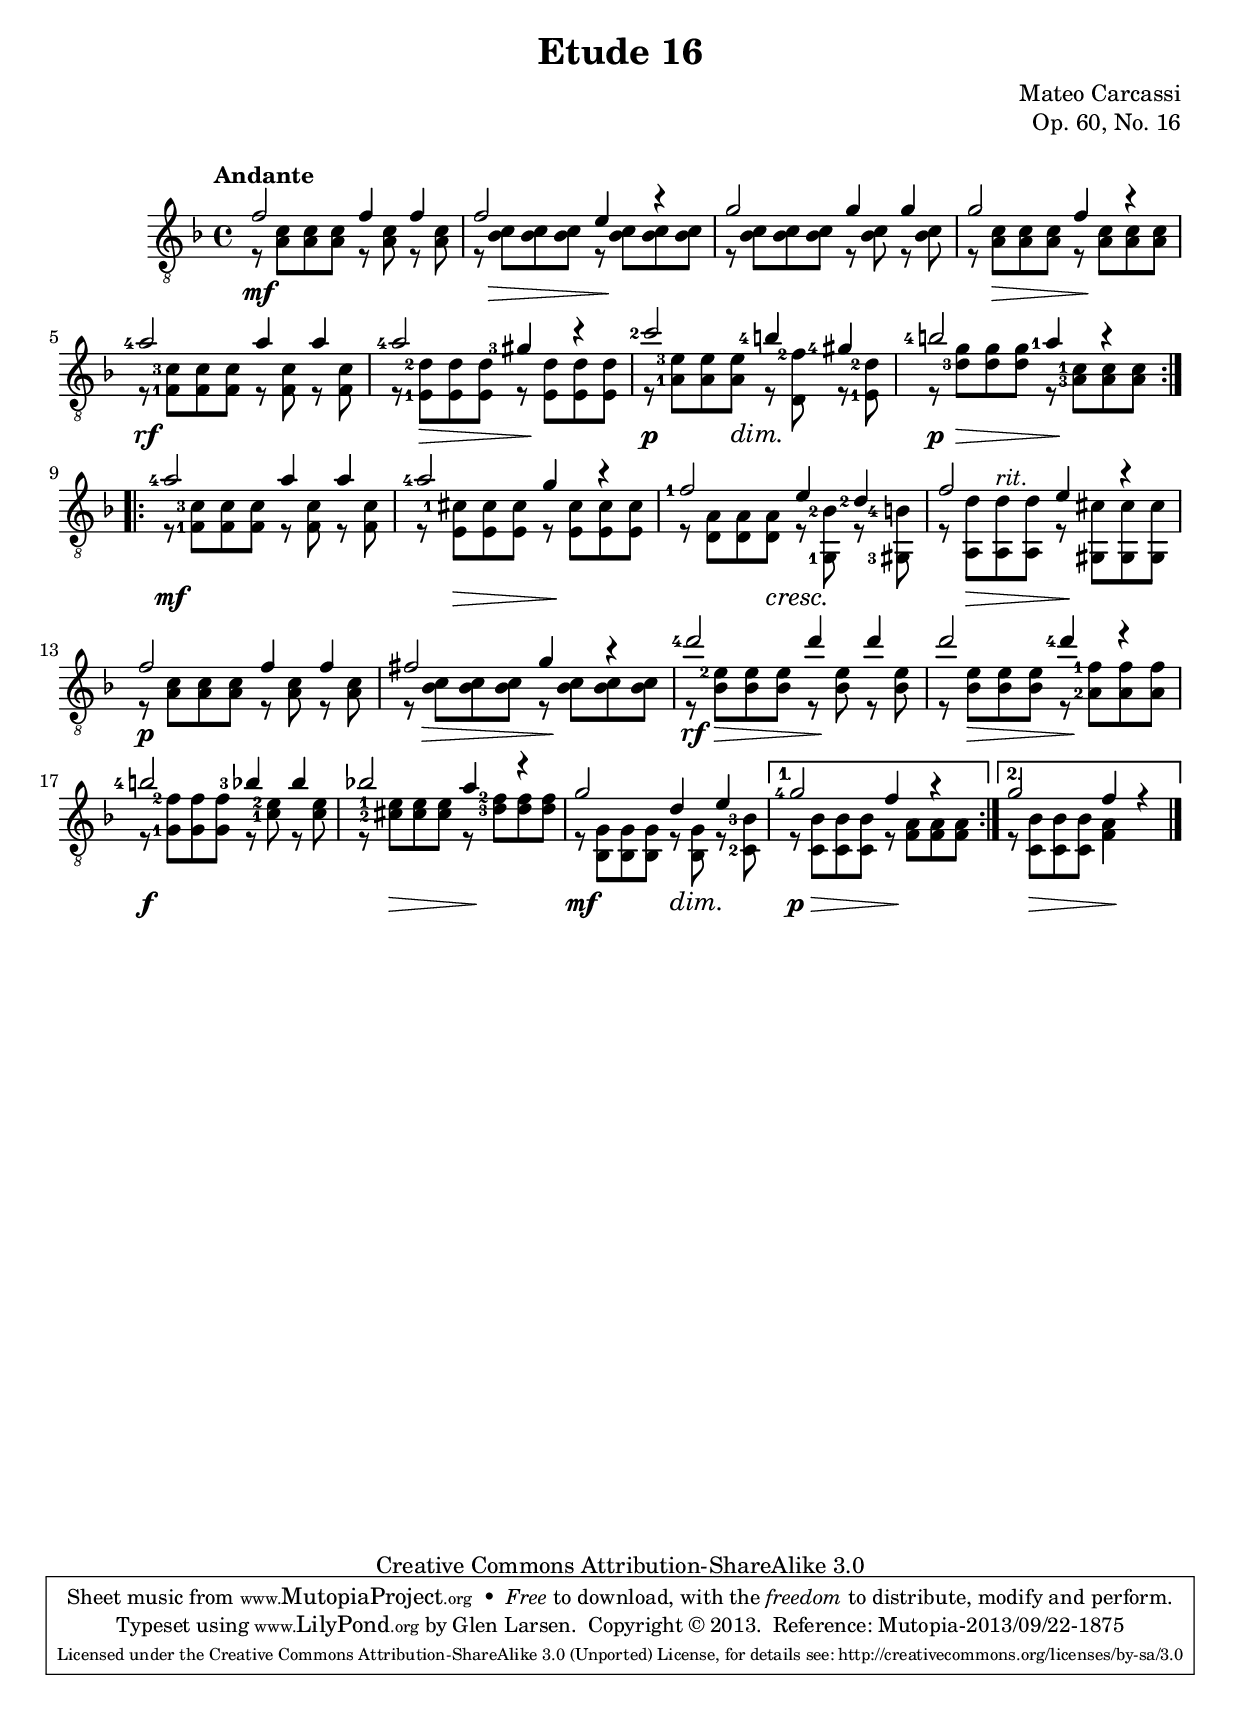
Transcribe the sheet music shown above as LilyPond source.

\version "2.16.1"
\header {
  title = "Etude 16"
  composer = "Mateo Carcassi"
  opus = "Op. 60, No. 16"
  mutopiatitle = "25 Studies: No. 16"
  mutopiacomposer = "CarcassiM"
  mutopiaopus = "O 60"
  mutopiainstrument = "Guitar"
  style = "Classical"
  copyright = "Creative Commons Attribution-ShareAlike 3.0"
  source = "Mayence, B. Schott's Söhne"
  % From Boije 94
  date = "1853"
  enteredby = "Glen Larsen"
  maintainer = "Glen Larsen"
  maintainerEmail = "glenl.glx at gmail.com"

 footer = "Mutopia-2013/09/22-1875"
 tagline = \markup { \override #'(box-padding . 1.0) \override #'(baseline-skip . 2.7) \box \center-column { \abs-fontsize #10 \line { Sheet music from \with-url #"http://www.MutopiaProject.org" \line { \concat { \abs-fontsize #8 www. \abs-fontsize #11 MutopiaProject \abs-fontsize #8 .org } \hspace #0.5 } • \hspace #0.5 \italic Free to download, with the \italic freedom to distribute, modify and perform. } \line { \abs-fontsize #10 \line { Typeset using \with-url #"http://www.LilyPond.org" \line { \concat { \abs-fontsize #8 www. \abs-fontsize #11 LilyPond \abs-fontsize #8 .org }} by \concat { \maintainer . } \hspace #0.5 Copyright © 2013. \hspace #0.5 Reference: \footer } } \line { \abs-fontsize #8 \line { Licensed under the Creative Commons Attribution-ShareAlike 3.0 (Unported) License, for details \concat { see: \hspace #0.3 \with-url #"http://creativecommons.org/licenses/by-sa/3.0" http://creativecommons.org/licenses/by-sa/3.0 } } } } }
}

global = {
  \time 4/4
  \key f \major
}

rf = #(make-dynamic-script "rf")
gpos = #(define-music-function (parser location text) (string?)
	 #{ \mark\markup{\teeny\italic #text } #})

\paper {
  % add space between composer/opus markup and first staff
  markup-system-spacing #'padding = #3
  % add a little space between composer and opus
  markup-markup-spacing #'padding = #1.2
  top-margin = #8
  bottom-margin = #10
}

\layout {
  \context {
    \Voice
    \override StringNumber #'stencil = ##f
  }
  \context {
    \Staff
    \override Fingering #'staff-padding = #'()
    \override Fingering #'add-stem-support = ##t
    \mergeDifferentlyDottedOn
    \mergeDifferentlyHeadedOn
  }
  \context {
    \Dynamics
    \override DynamicTextSpanner #'style = #'none
  }
}

dynamics = {
  s2\mf s | s8 s\> s s s\! s s4 | s1 | s8 s\> s s s\! s s4 |
  s2\rf s | s8 s\> s s s\! s s4 | s8\p s s s\dim s\! s s4 | s8\p s\> s s s\! s s4 | s1\mf |
  s8 s\> s s s\! s s4 | s8 s s s\cresc s2 | s8 s\> s s s\! s s4 | s8\p s8*7 |
  s8 s\> s s s\! s s4 | s8\rf s\> s s s\! s s4 | s8 s\> s s s\! s s4 | s8\f s8*7 |
  s8 s\> s s s\! s s4 |
  s8\mf s s s s\dim s\! s s |
  s8\p s\> s s s\! s s4 | s8 s\> s s s\! s s4 |
}

upperVoice = \relative c' {
  \voiceOne
  \set fingeringOrientations = #'(left)
  \tempo "Andante"
  \repeat volta 2 {
    f2 f4 f |
    f2 e4 r |
    g2 g4 g |
    g2 f4 r |

    <a-4>2 a4 a |
    <a-4>2 <gis-3>4 r |
    <c-2>2 <b-4>4 <gis-4> |
    <b-4>2 <a-1>4 r |
  }
  \repeat volta 2 {
    <a-4>2 a4 a |

    <a-4>2 g4 r |
    <f-1>2 e4 <d-2> |
    f2 e4 r |
    f2 f4 f |

    fis2 g4 r |
    <d'-4>2 d4 d |
    d2 <d-4>4 r |
    <b-4>2 <bes-3>4 bes |

    bes!2 a4 r |
    g2 d4 e |
  }
  \alternative {
    { <g-4>2 f4 r }
    { <g>2 f4 r }
  }

  \bar "|."
}

lowerVoice = \relative c' {
  \voiceTwo
  \set fingeringOrientations = #'(left)
  r8 <c a> q q r q r q |
  r8 <bes c> q q r q q q |
  r8 <bes c> q q r q r q |
  r8 <a c> q q r q q q |

  r8 <c-3 f,-1> <c f,> q r q r q |
  r8 <d-2 e,-1> <d e,> q r q q q |
  r8 <e-3 a,-1> <e a,> q r <f-2 d,> r <d-2 e,-1> |
  r8 <d-3 g> q q r <c-1 a-3> q q |
  r8 <c-3 f,-1> q q r q r q |

  r8 <cis-1 e,> <cis e,> q r q q q |
  r8 <a d,> q q r <bes-2 g,-1> r <b-4 gis,-3> |
  r8 <d a,> q^\markup{\italic "rit."} q r <cis gis,> q q |
  r8 <c a> q q r q r q |

  r8 <bes c> q q r q q q |
  r8 <bes e-2> <bes e> q r q r q |
  r8 <bes e> q q r <a-2 f'-1> q q |
  r8 <g-1 f'-2> q q r <c-1 e-2> r q |

  r8 <cis-2 e-1> <cis e> q r <d-3 f-2> <d f> q |
  r8 <g, bes,> q q r q r <bes-3 c,-2> |
  r8 q q q r <a f> q q |
  r8 <bes c,> q q <a f>4 s |
}


\score {
  <<
    \new Staff = "Guitar"
    <<
      \set Staff.midiInstrument = #"acoustic guitar (nylon)"
      \global
      \clef "treble_8"
      \context Voice = "upperVoice" \upperVoice
      \context Voice = "lowerVoice" \lowerVoice
      \new Dynamics { \dynamics }
    >>
%{
    \new TabStaff = "Guitar tabs"
    <<
      \clef "moderntab"
      \global
      \context TabVoice = "upperVoice" \upperVoice
      \context TabVoice = "lowerVoice" \lowerVoice
      \context TabVoice = "middleVoice" \middleVoice
    >>
%}
  >>
  \layout { }
  \midi {
    \tempo 4 = 120
  }
}
